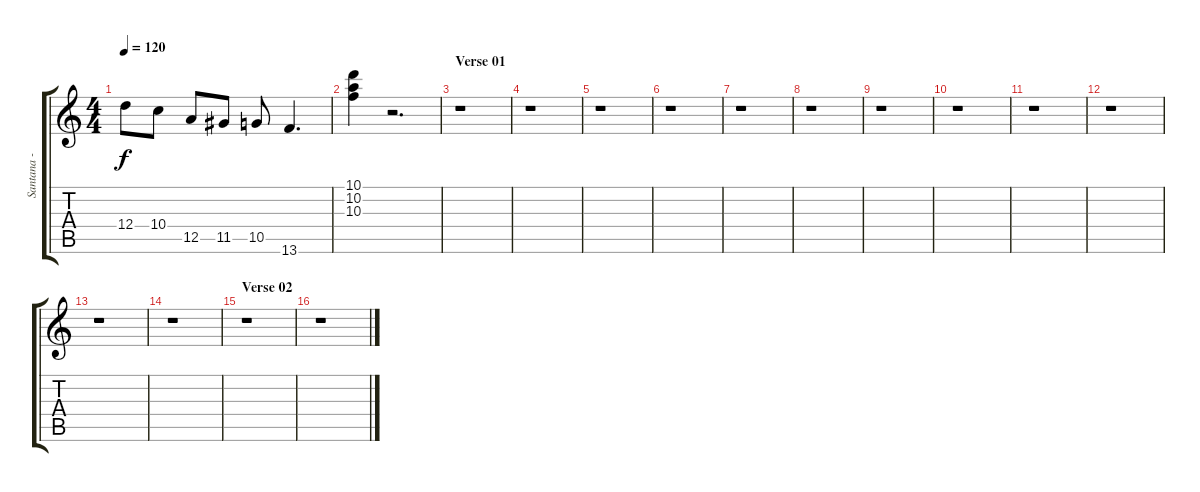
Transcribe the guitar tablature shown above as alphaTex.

\track ("Santana - Solo" "Santana - ") {instrument distortionguitar}
\staff {score tabs}
\tuning (E4 B3 G3 D3 A2 E2) {hide}
\ts (4 4)
\tempo 120
\clef g2
\ks c
12.4.8{dy f} 10.4.8 12.5.8 11.5.8 10.5.8 13.6.4{d} |
(10.1 10.2 10.3).4 r.2{d} |
\section ("" "Verse 01")
r.1 |
r.1 |
r.1 |
r.1 |
r.1 |
r.1 |
r.1 |
r.1 |
r.1 |
r.1 |
r.1 |
r.1 |
\section ("" "Verse 02")
r.1 |
r.1
